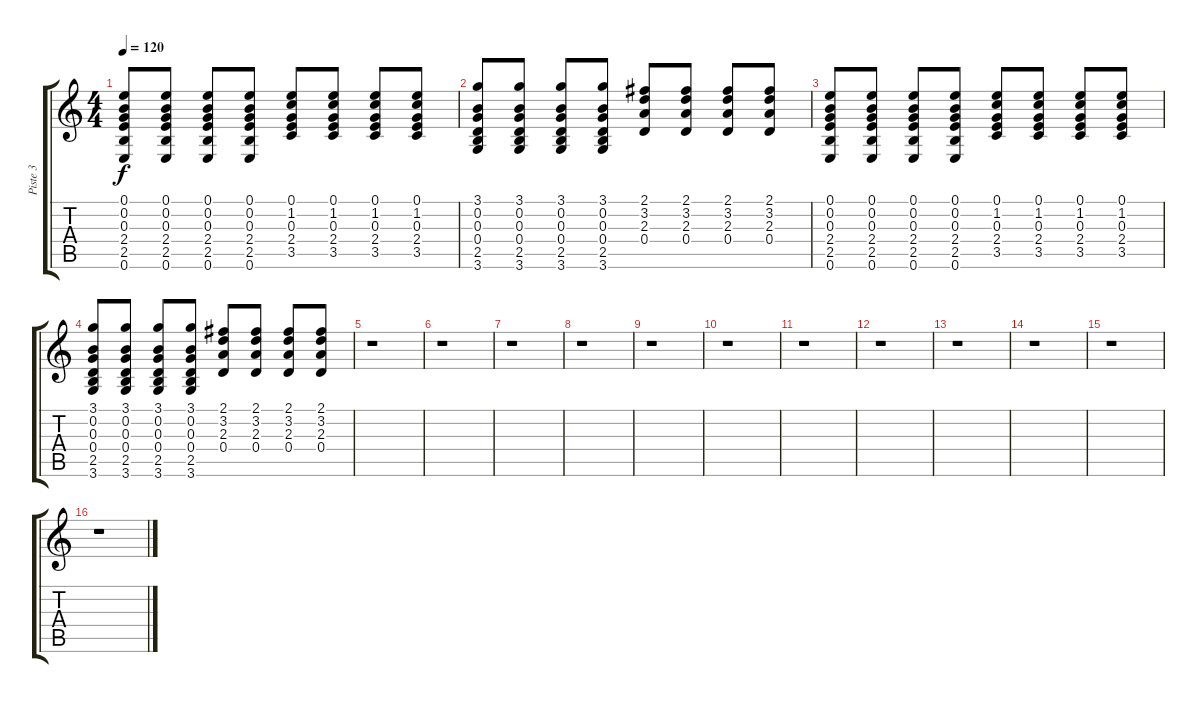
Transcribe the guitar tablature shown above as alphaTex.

\track ("Piste 3" "Piste 3") {instrument acousticguitarsteel}
\staff {score tabs}
\tuning (E4 B3 G3 D3 A2 E2) {hide}
\ts (4 4)
\tempo 120
\clef g2
\ks c
(0.1 0.2 0.3 2.4 2.5 0.6).8{dy f} (0.1 0.2 0.3 2.4 2.5 0.6).8 (0.1 0.2 0.3 2.4 2.5 0.6).8 (0.1 0.2 0.3 2.4 2.5 0.6).8 (0.1 1.2 0.3 2.4 3.5).8 (0.1 1.2 0.3 2.4 3.5).8 (0.1 1.2 0.3 2.4 3.5).8 (0.1 1.2 0.3 2.4 3.5).8 |
(3.1 0.2 0.3 0.4 2.5 3.6).8 (3.1 0.2 0.3 0.4 2.5 3.6).8 (3.1 0.2 0.3 0.4 2.5 3.6).8 (3.1 0.2 0.3 0.4 2.5 3.6).8 (2.1 3.2 2.3 0.4).8 (2.1 3.2 2.3 0.4).8 (2.1 3.2 2.3 0.4).8 (2.1 3.2 2.3 0.4).8 |
(0.1 0.2 0.3 2.4 2.5 0.6).8 (0.1 0.2 0.3 2.4 2.5 0.6).8 (0.1 0.2 0.3 2.4 2.5 0.6).8 (0.1 0.2 0.3 2.4 2.5 0.6).8 (0.1 1.2 0.3 2.4 3.5).8 (0.1 1.2 0.3 2.4 3.5).8 (0.1 1.2 0.3 2.4 3.5).8 (0.1 1.2 0.3 2.4 3.5).8 |
(3.1 0.2 0.3 0.4 2.5 3.6).8 (3.1 0.2 0.3 0.4 2.5 3.6).8 (3.1 0.2 0.3 0.4 2.5 3.6).8 (3.1 0.2 0.3 0.4 2.5 3.6).8 (2.1 3.2 2.3 0.4).8 (2.1 3.2 2.3 0.4).8 (2.1 3.2 2.3 0.4).8 (2.1 3.2 2.3 0.4).8 |
r.1 |
r.1 |
r.1 |
r.1 |
r.1 |
r.1 |
r.1 |
r.1 |
r.1 |
r.1 |
r.1 |
r.1
